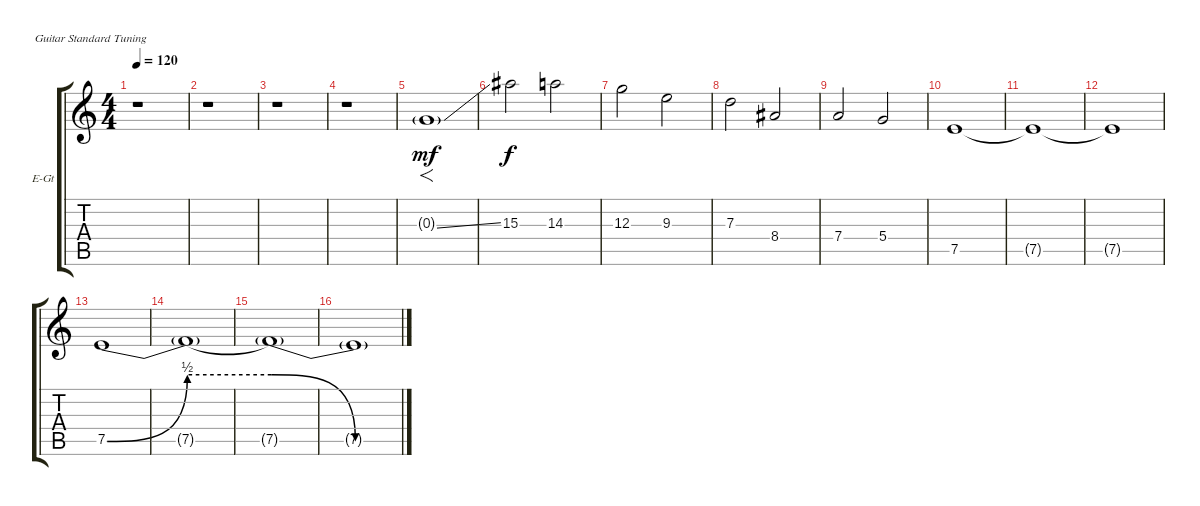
\bracketExtendMode groupsimilarinstruments
\firstSystemTrackNameOrientation horizontal
\otherSystemsTrackNameOrientation horizontal
\track ("Zakk Wylde - Electric" "E-Gt") {instrument overdrivenguitar}
\staff {score tabs}
\tuning (E4 B3 G3 D3 A2 E2)
\ts (4 4)
\tempo 120
\clef g2
\ks c
r.1{dy f} |
r.1 |
r.1 |
r.1 |
0.3{ss g}.1{f dy mf} |
15.3.2{dy f} 14.3.2 |
12.3.2 9.3.2 |
7.3.2 8.4.2 |
7.4.2 5.4.2 |
7.5.1 |
7.5{t}.1 |
7.5{t}.1 |
7.5{be (bend 0 0 60 2)}.1 |
7.5{be (hold 0 2 60 2) t}.1 |
7.5{be (release 0 2 60 0) t}.1 |
7.5{be (hold 0 0 60 0) t}.1
